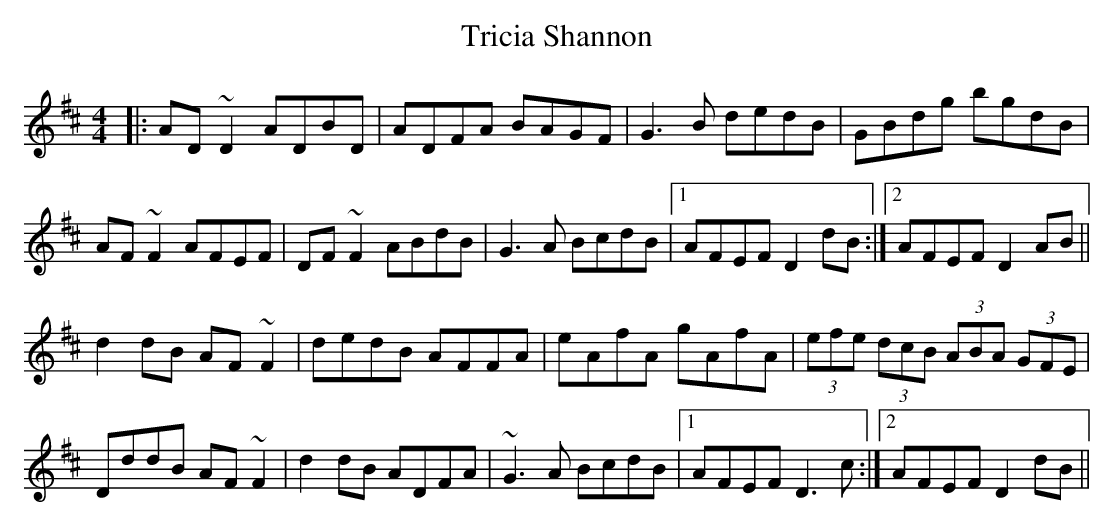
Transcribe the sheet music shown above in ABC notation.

X:1
T: Tricia Shannon
M: 4/4
L: 1/8
K: Dmaj
|:AD~D2 ADBD|ADFA BAGF|G3B dedB|GBdg bgdB|
AF~F2 AFEF|DF~F2 ABdB|G3A BcdB|1 AFEF D2dB:|2 AFEF D2AB||
d2dB AF~F2|dedB AFFA|eAfA gAfA|(3efe (3dcB (3ABA (3GFE|
DddB AF~F2|d2 dB ADFA|~G3A BcdB|1 AFEF D3c:|2 AFEF D2dB||
